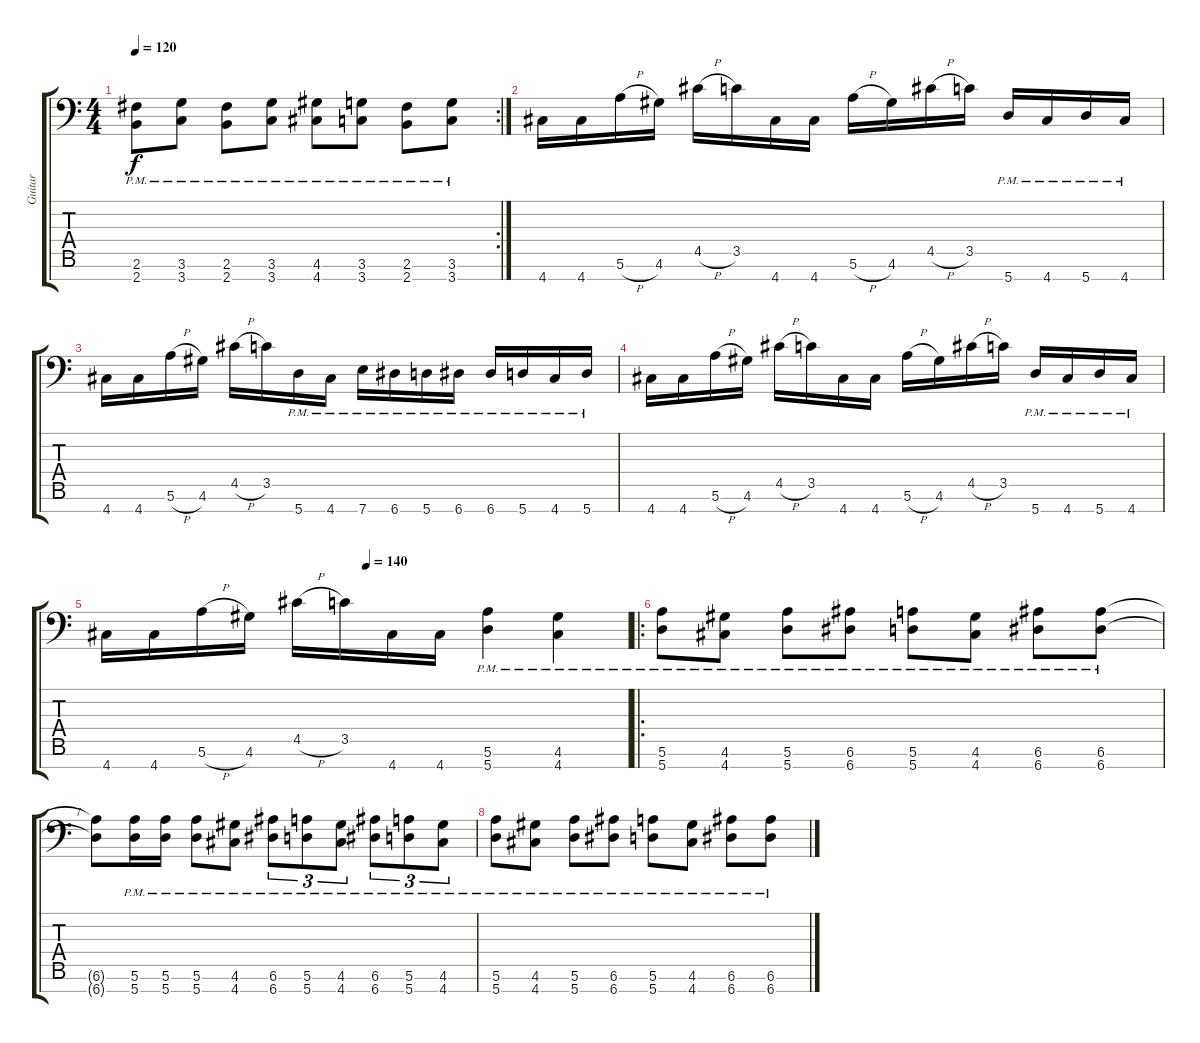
\track ("Guitar" "Guitar") {instrument distortionguitar}
\staff {score tabs}
\tuning (E4 B3 G3 D3 A2 E2 A1) {hide}
\rc 2
\ts (4 4)
\tempo 120
\clef f4
\ks c
(2.6{pm} 2.7{pm}).8{dy f} (3.6{pm} 3.7{pm}).8 (2.6{pm} 2.7{pm}).8 (3.6{pm} 3.7{pm}).8 (4.6{pm} 4.7{pm}).8 (3.6{pm} 3.7{pm}).8 (2.6{pm} 2.7{pm}).8 (3.6{pm} 3.7{pm}).8 |
4.7.16 4.7.16 5.6{h}.16 4.6.16 4.5{h}.16 3.5.16 4.7.16 4.7.16 5.6{h}.16 4.6.16 4.5{h}.16 3.5.16 5.7{pm}.16 4.7{pm}.16 5.7{pm}.16 4.7{pm}.16 |
4.7.16 4.7.16 5.6{h}.16 4.6.16 4.5{h}.16 3.5.16 5.7{pm}.16 4.7{pm}.16 7.7{pm}.16 6.7{pm}.16 5.7{pm}.16 6.7{pm}.16 6.7{pm}.16 5.7{pm}.16 4.7{pm}.16 5.7{pm}.16 |
4.7.16 4.7.16 5.6{h}.16 4.6.16 4.5{h}.16 3.5.16 4.7.16 4.7.16 5.6{h}.16 4.6.16 4.5{h}.16 3.5.16 5.7{pm}.16 4.7{pm}.16 5.7{pm}.16 4.7{pm}.16 |
\tempo (140 0.5)
4.7.16 4.7.16 5.6{h}.16 4.6.16 4.5{h}.16 3.5.16 4.7.16 4.7.16 (5.6{pm} 5.7{pm}).4 (4.6{pm} 4.7{pm}).4 |
\ro
(5.6{pm} 5.7{pm}).8 (4.6{pm} 4.7{pm}).8 (5.6{pm} 5.7{pm}).8 (6.6{pm} 6.7{pm}).8 (5.6{pm} 5.7{pm}).8 (4.6{pm} 4.7{pm}).8 (6.6{pm} 6.7{pm}).8 (6.6{pm} 6.7{pm}).8 |
(6.6{t} 6.7{t}).8 (5.6{pm} 5.7{pm}).16 (5.6{pm} 5.7{pm}).16 (5.6{pm} 5.7{pm}).8 (4.6{pm} 4.7{pm}).8 (6.6{pm} 6.7{pm}).8{tu (3 2)} (5.6{pm} 5.7{pm}).8{tu (3 2)} (4.6{pm} 4.7{pm}).8{tu (3 2)} (6.6{pm} 6.7{pm}).8{tu (3 2)} (5.6{pm} 5.7{pm}).8{tu (3 2)} (4.6{pm} 4.7{pm}).8{tu (3 2)} |
(5.6{pm} 5.7{pm}).8 (4.6{pm} 4.7{pm}).8 (5.6{pm} 5.7{pm}).8 (6.6{pm} 6.7{pm}).8 (5.6{pm} 5.7{pm}).8 (4.6{pm} 4.7{pm}).8 (6.6{pm} 6.7{pm}).8 (6.6{pm} 6.7{pm}).8
